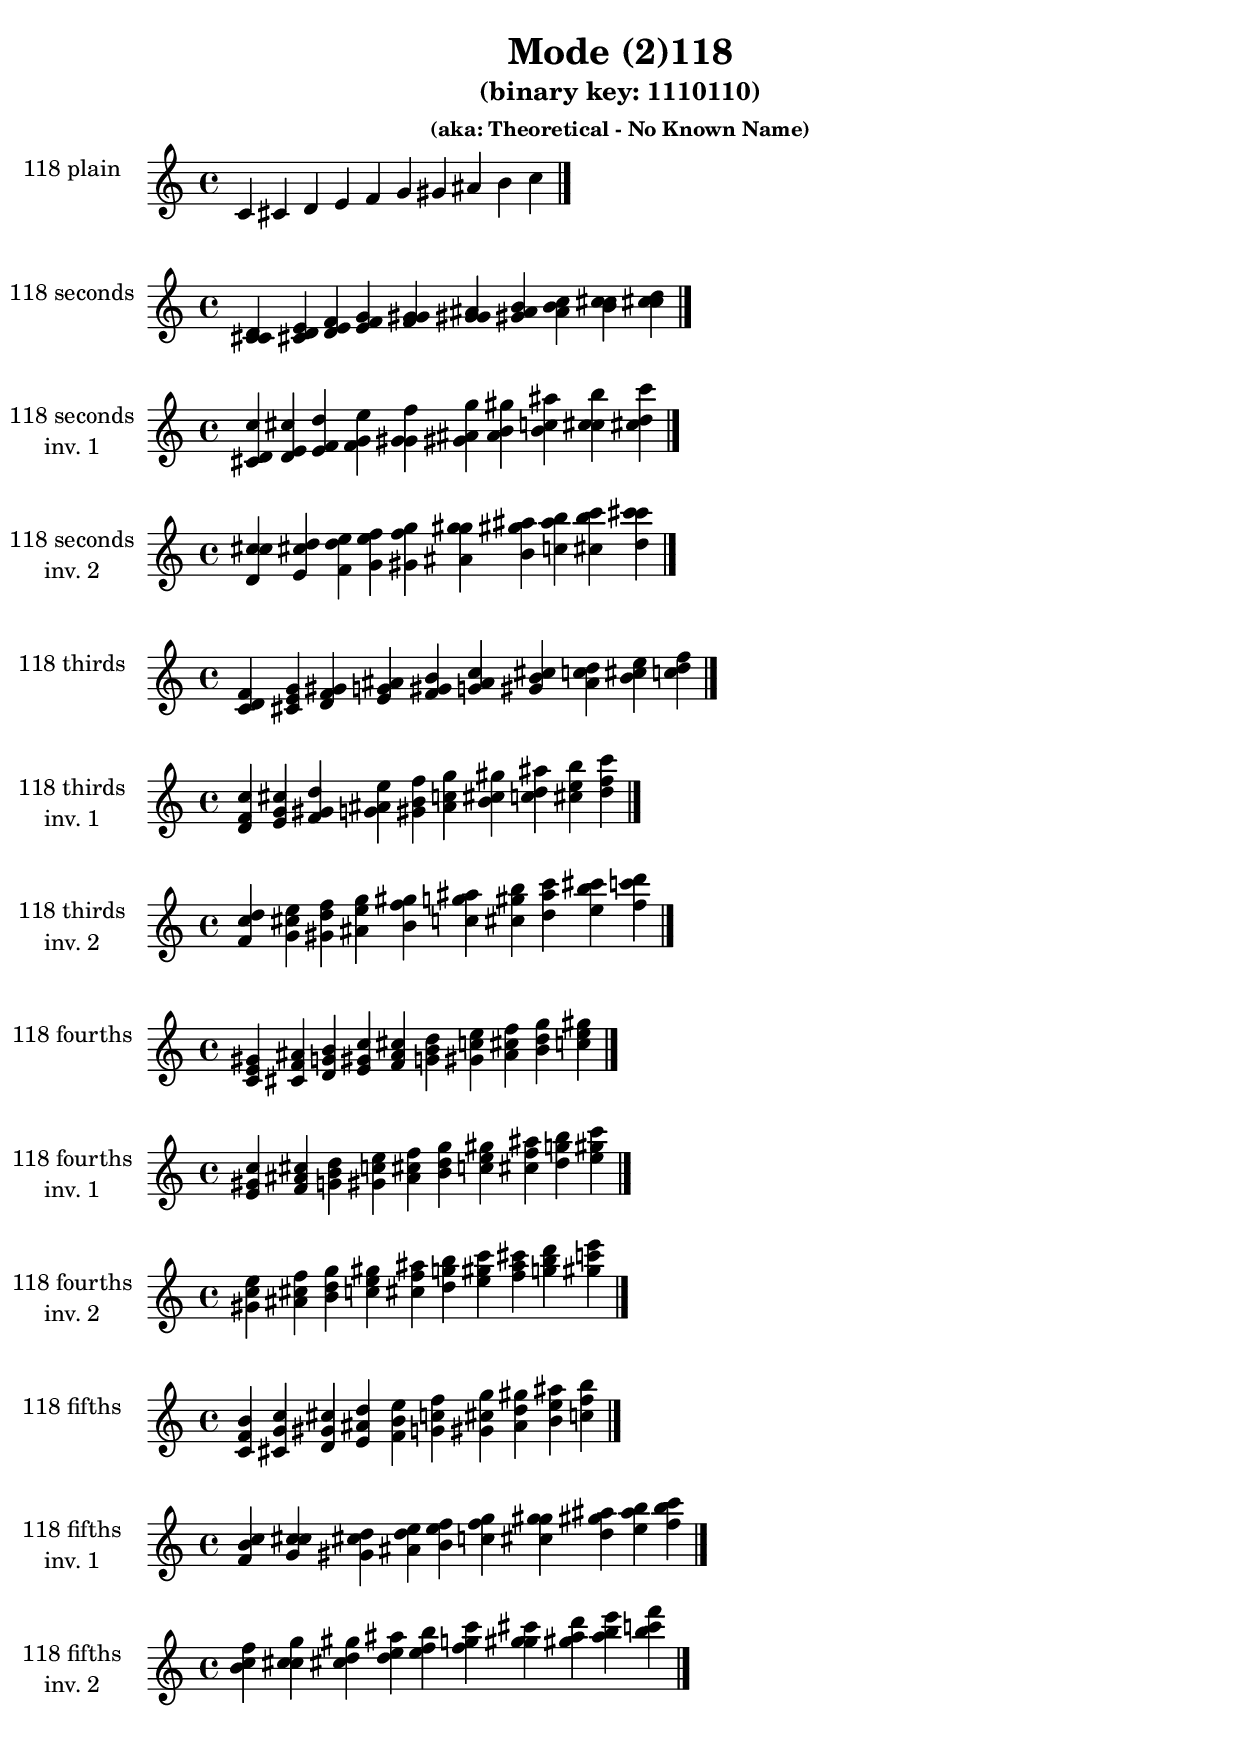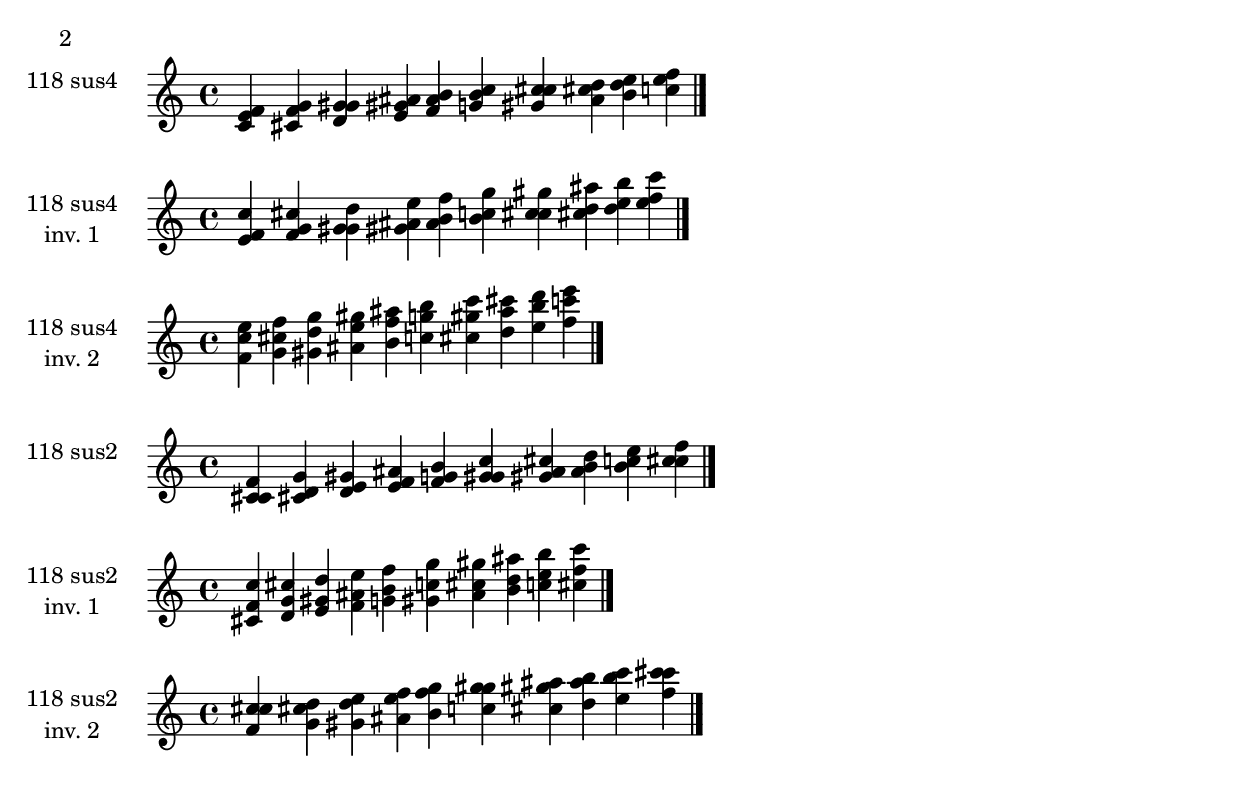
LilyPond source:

\version "2.19.0"

\header {
  title = "Mode (2)118"
  subtitle = "(binary key: 1110110)"
  subsubtitle = "(aka: Theoretical - No Known Name)"
 %% Remove default LilyPond tagline
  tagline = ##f
}

\paper {
  #(set-paper-size "a4")
}

global = {
  \key c \major
  \time 4/4
  \tempo 4=100
}

\book {
  \score {
    \new Staff \with {
      instrumentName =  \markup { \column {
         \hcenter-in #14 \line { 118 plain }
         \hcenter-in #14 \line {  } } }
      midiInstrument = "oboe"
    } { \accidentalStyle "default"
        \cadenzaOn c' cis' d' e' f' g' gis' ais' b' c''  \cadenzaOff \bar "|." }
    \layout { }
  }
  \score {
    \new Staff \with {
      instrumentName =  \markup { \column {
         \hcenter-in #14 \line { 118 seconds }
         \hcenter-in #14 \line {  } } }
      midiInstrument = "oboe"
    } { \accidentalStyle "default"
        \cadenzaOn <c' cis' d'> <cis' d' e'> <d' e' f'> <e' f' g'> <f' g' gis'> <g' gis' ais'> <gis' ais' b'> <ais' b' c''> <b' c'' cis''> <c'' cis'' d''>  \cadenzaOff \bar "|." }
    \layout { }
  }
  \score {
    \new Staff \with {
      instrumentName =  \markup { \column {
         \hcenter-in #14 \line { 118 seconds }
         \hcenter-in #14 \line { inv. 1 } } }
      midiInstrument = "oboe"
    } { \accidentalStyle "default"
        \cadenzaOn <cis' d' c''> <d' e' cis''> <e' f' d''> <f' g' e''> <g' gis' f''> <gis' ais' g''> <ais' b' gis''> <b' c'' ais''> <c'' cis'' b''> <cis'' d'' c'''>  \cadenzaOff \bar "|." }
    \layout { }
  }
  \score {
    \new Staff \with {
      instrumentName =  \markup { \column {
         \hcenter-in #14 \line { 118 seconds }
         \hcenter-in #14 \line { inv. 2 } } }
      midiInstrument = "oboe"
    } { \accidentalStyle "default"
        \cadenzaOn <d' c'' cis''> <e' cis'' d''> <f' d'' e''> <g' e'' f''> <gis' f'' g''> <ais' g'' gis''> <b' gis'' ais''> <c'' ais'' b''> <cis'' b'' c'''> <d'' c''' cis'''>  \cadenzaOff \bar "|." }
    \layout { }
  }
  \score {
    \new Staff \with {
      instrumentName =  \markup { \column {
         \hcenter-in #14 \line { 118 thirds }
         \hcenter-in #14 \line {  } } }
      midiInstrument = "oboe"
    } { \accidentalStyle "default"
        \cadenzaOn <c' d' f'> <cis' e' g'> <d' f' gis'> <e' g' ais'> <f' gis' b'> <g' ais' c''> <gis' b' cis''> <ais' c'' d''> <b' cis'' e''> <c'' d'' f''>  \cadenzaOff \bar "|." }
    \layout { }
  }
  \score {
    \new Staff \with {
      instrumentName =  \markup { \column {
         \hcenter-in #14 \line { 118 thirds }
         \hcenter-in #14 \line { inv. 1 } } }
      midiInstrument = "oboe"
    } { \accidentalStyle "default"
        \cadenzaOn <d' f' c''> <e' g' cis''> <f' gis' d''> <g' ais' e''> <gis' b' f''> <ais' c'' g''> <b' cis'' gis''> <c'' d'' ais''> <cis'' e'' b''> <d'' f'' c'''>  \cadenzaOff \bar "|." }
    \layout { }
  }
  \score {
    \new Staff \with {
      instrumentName =  \markup { \column {
         \hcenter-in #14 \line { 118 thirds }
         \hcenter-in #14 \line { inv. 2 } } }
      midiInstrument = "oboe"
    } { \accidentalStyle "default"
        \cadenzaOn <f' c'' d''> <g' cis'' e''> <gis' d'' f''> <ais' e'' g''> <b' f'' gis''> <c'' g'' ais''> <cis'' gis'' b''> <d'' ais'' c'''> <e'' b'' cis'''> <f'' c''' d'''>  \cadenzaOff \bar "|." }
    \layout { }
  }
  \score {
    \new Staff \with {
      instrumentName =  \markup { \column {
         \hcenter-in #14 \line { 118 fourths }
         \hcenter-in #14 \line {  } } }
      midiInstrument = "oboe"
    } { \accidentalStyle "default"
        \cadenzaOn <c' e' gis'> <cis' f' ais'> <d' g' b'> <e' gis' c''> <f' ais' cis''> <g' b' d''> <gis' c'' e''> <ais' cis'' f''> <b' d'' g''> <c'' e'' gis''>  \cadenzaOff \bar "|." }
    \layout { }
  }
  \score {
    \new Staff \with {
      instrumentName =  \markup { \column {
         \hcenter-in #14 \line { 118 fourths }
         \hcenter-in #14 \line { inv. 1 } } }
      midiInstrument = "oboe"
    } { \accidentalStyle "default"
        \cadenzaOn <e' gis' c''> <f' ais' cis''> <g' b' d''> <gis' c'' e''> <ais' cis'' f''> <b' d'' g''> <c'' e'' gis''> <cis'' f'' ais''> <d'' g'' b''> <e'' gis'' c'''>  \cadenzaOff \bar "|." }
    \layout { }
  }
  \score {
    \new Staff \with {
      instrumentName =  \markup { \column {
         \hcenter-in #14 \line { 118 fourths }
         \hcenter-in #14 \line { inv. 2 } } }
      midiInstrument = "oboe"
    } { \accidentalStyle "default"
        \cadenzaOn <gis' c'' e''> <ais' cis'' f''> <b' d'' g''> <c'' e'' gis''> <cis'' f'' ais''> <d'' g'' b''> <e'' gis'' c'''> <f'' ais'' cis'''> <g'' b'' d'''> <gis'' c''' e'''>  \cadenzaOff \bar "|." }
    \layout { }
  }
  \score {
    \new Staff \with {
      instrumentName =  \markup { \column {
         \hcenter-in #14 \line { 118 fifths }
         \hcenter-in #14 \line {  } } }
      midiInstrument = "oboe"
    } { \accidentalStyle "default"
        \cadenzaOn <c' f' b'> <cis' g' c''> <d' gis' cis''> <e' ais' d''> <f' b' e''> <g' c'' f''> <gis' cis'' g''> <ais' d'' gis''> <b' e'' ais''> <c'' f'' b''>  \cadenzaOff \bar "|." }
    \layout { }
  }
  \score {
    \new Staff \with {
      instrumentName =  \markup { \column {
         \hcenter-in #14 \line { 118 fifths }
         \hcenter-in #14 \line { inv. 1 } } }
      midiInstrument = "oboe"
    } { \accidentalStyle "default"
        \cadenzaOn <f' b' c''> <g' c'' cis''> <gis' cis'' d''> <ais' d'' e''> <b' e'' f''> <c'' f'' g''> <cis'' g'' gis''> <d'' gis'' ais''> <e'' ais'' b''> <f'' b'' c'''>  \cadenzaOff \bar "|." }
    \layout { }
  }
  \score {
    \new Staff \with {
      instrumentName =  \markup { \column {
         \hcenter-in #14 \line { 118 fifths }
         \hcenter-in #14 \line { inv. 2 } } }
      midiInstrument = "oboe"
    } { \accidentalStyle "default"
        \cadenzaOn <b' c'' f''> <c'' cis'' g''> <cis'' d'' gis''> <d'' e'' ais''> <e'' f'' b''> <f'' g'' c'''> <g'' gis'' cis'''> <gis'' ais'' d'''> <ais'' b'' e'''> <b'' c''' f'''>  \cadenzaOff \bar "|." }
    \layout { }
  }
  \score {
    \new Staff \with {
      instrumentName =  \markup { \column {
         \hcenter-in #14 \line { 118 sus4 }
         \hcenter-in #14 \line {  } } }
      midiInstrument = "oboe"
    } { \accidentalStyle "default"
        \cadenzaOn <c' e' f'> <cis' f' g'> <d' g' gis'> <e' gis' ais'> <f' ais' b'> <g' b' c''> <gis' c'' cis''> <ais' cis'' d''> <b' d'' e''> <c'' e'' f''>  \cadenzaOff \bar "|." }
    \layout { }
  }
  \score {
    \new Staff \with {
      instrumentName =  \markup { \column {
         \hcenter-in #14 \line { 118 sus4 }
         \hcenter-in #14 \line { inv. 1 } } }
      midiInstrument = "oboe"
    } { \accidentalStyle "default"
        \cadenzaOn <e' f' c''> <f' g' cis''> <g' gis' d''> <gis' ais' e''> <ais' b' f''> <b' c'' g''> <c'' cis'' gis''> <cis'' d'' ais''> <d'' e'' b''> <e'' f'' c'''>  \cadenzaOff \bar "|." }
    \layout { }
  }
  \score {
    \new Staff \with {
      instrumentName =  \markup { \column {
         \hcenter-in #14 \line { 118 sus4 }
         \hcenter-in #14 \line { inv. 2 } } }
      midiInstrument = "oboe"
    } { \accidentalStyle "default"
        \cadenzaOn <f' c'' e''> <g' cis'' f''> <gis' d'' g''> <ais' e'' gis''> <b' f'' ais''> <c'' g'' b''> <cis'' gis'' c'''> <d'' ais'' cis'''> <e'' b'' d'''> <f'' c''' e'''>  \cadenzaOff \bar "|." }
    \layout { }
  }
  \score {
    \new Staff \with {
      instrumentName =  \markup { \column {
         \hcenter-in #14 \line { 118 sus2 }
         \hcenter-in #14 \line {  } } }
      midiInstrument = "oboe"
    } { \accidentalStyle "default"
        \cadenzaOn <c' cis' f'> <cis' d' g'> <d' e' gis'> <e' f' ais'> <f' g' b'> <g' gis' c''> <gis' ais' cis''> <ais' b' d''> <b' c'' e''> <c'' cis'' f''>  \cadenzaOff \bar "|." }
    \layout { }
  }
  \score {
    \new Staff \with {
      instrumentName =  \markup { \column {
         \hcenter-in #14 \line { 118 sus2 }
         \hcenter-in #14 \line { inv. 1 } } }
      midiInstrument = "oboe"
    } { \accidentalStyle "default"
        \cadenzaOn <cis' f' c''> <d' g' cis''> <e' gis' d''> <f' ais' e''> <g' b' f''> <gis' c'' g''> <ais' cis'' gis''> <b' d'' ais''> <c'' e'' b''> <cis'' f'' c'''>  \cadenzaOff \bar "|." }
    \layout { }
  }
  \score {
    \new Staff \with {
      instrumentName =  \markup { \column {
         \hcenter-in #14 \line { 118 sus2 }
         \hcenter-in #14 \line { inv. 2 } } }
      midiInstrument = "oboe"
    } { \accidentalStyle "default"
        \cadenzaOn <f' c'' cis''> <g' cis'' d''> <gis' d'' e''> <ais' e'' f''> <b' f'' g''> <c'' g'' gis''> <cis'' gis'' ais''> <d'' ais'' b''> <e'' b'' c'''> <f'' c''' cis'''>  \cadenzaOff \bar "|." }
    \layout { }
  }
}

\book {
  \bookOutputSuffix "plain_"
  \score {
    \new Staff \with {
      instrumentName =  \markup { \column {
         \hcenter-in #14 \line { 118 plain }
         \hcenter-in #14 \line {  } } }
      midiInstrument = "oboe"
    } { \accidentalStyle "default"
        \cadenzaOn c' cis' d' e' f' g' gis' ais' b' c''  \cadenzaOff \bar "|." }
    \midi { }
  }
}
\book {
  \bookOutputSuffix "seconds_"
  \score {
    \new Staff \with {
      instrumentName =  \markup { \column {
         \hcenter-in #14 \line { 118 seconds }
         \hcenter-in #14 \line {  } } }
      midiInstrument = "oboe"
    } { \accidentalStyle "default"
        \cadenzaOn <c' cis' d'> <cis' d' e'> <d' e' f'> <e' f' g'> <f' g' gis'> <g' gis' ais'> <gis' ais' b'> <ais' b' c''> <b' c'' cis''> <c'' cis'' d''>  \cadenzaOff \bar "|." }
    \midi { }
  }
}
\book {
  \bookOutputSuffix "seconds_inv. 1"
  \score {
    \new Staff \with {
      instrumentName =  \markup { \column {
         \hcenter-in #14 \line { 118 seconds }
         \hcenter-in #14 \line { inv. 1 } } }
      midiInstrument = "oboe"
    } { \accidentalStyle "default"
        \cadenzaOn <cis' d' c''> <d' e' cis''> <e' f' d''> <f' g' e''> <g' gis' f''> <gis' ais' g''> <ais' b' gis''> <b' c'' ais''> <c'' cis'' b''> <cis'' d'' c'''>  \cadenzaOff \bar "|." }
    \midi { }
  }
}
\book {
  \bookOutputSuffix "seconds_inv. 2"
  \score {
    \new Staff \with {
      instrumentName =  \markup { \column {
         \hcenter-in #14 \line { 118 seconds }
         \hcenter-in #14 \line { inv. 2 } } }
      midiInstrument = "oboe"
    } { \accidentalStyle "default"
        \cadenzaOn <d' c'' cis''> <e' cis'' d''> <f' d'' e''> <g' e'' f''> <gis' f'' g''> <ais' g'' gis''> <b' gis'' ais''> <c'' ais'' b''> <cis'' b'' c'''> <d'' c''' cis'''>  \cadenzaOff \bar "|." }
    \midi { }
  }
}
\book {
  \bookOutputSuffix "thirds_"
  \score {
    \new Staff \with {
      instrumentName =  \markup { \column {
         \hcenter-in #14 \line { 118 thirds }
         \hcenter-in #14 \line {  } } }
      midiInstrument = "oboe"
    } { \accidentalStyle "default"
        \cadenzaOn <c' d' f'> <cis' e' g'> <d' f' gis'> <e' g' ais'> <f' gis' b'> <g' ais' c''> <gis' b' cis''> <ais' c'' d''> <b' cis'' e''> <c'' d'' f''>  \cadenzaOff \bar "|." }
    \midi { }
  }
}
\book {
  \bookOutputSuffix "thirds_inv. 1"
  \score {
    \new Staff \with {
      instrumentName =  \markup { \column {
         \hcenter-in #14 \line { 118 thirds }
         \hcenter-in #14 \line { inv. 1 } } }
      midiInstrument = "oboe"
    } { \accidentalStyle "default"
        \cadenzaOn <d' f' c''> <e' g' cis''> <f' gis' d''> <g' ais' e''> <gis' b' f''> <ais' c'' g''> <b' cis'' gis''> <c'' d'' ais''> <cis'' e'' b''> <d'' f'' c'''>  \cadenzaOff \bar "|." }
    \midi { }
  }
}
\book {
  \bookOutputSuffix "thirds_inv. 2"
  \score {
    \new Staff \with {
      instrumentName =  \markup { \column {
         \hcenter-in #14 \line { 118 thirds }
         \hcenter-in #14 \line { inv. 2 } } }
      midiInstrument = "oboe"
    } { \accidentalStyle "default"
        \cadenzaOn <f' c'' d''> <g' cis'' e''> <gis' d'' f''> <ais' e'' g''> <b' f'' gis''> <c'' g'' ais''> <cis'' gis'' b''> <d'' ais'' c'''> <e'' b'' cis'''> <f'' c''' d'''>  \cadenzaOff \bar "|." }
    \midi { }
  }
}
\book {
  \bookOutputSuffix "fourths_"
  \score {
    \new Staff \with {
      instrumentName =  \markup { \column {
         \hcenter-in #14 \line { 118 fourths }
         \hcenter-in #14 \line {  } } }
      midiInstrument = "oboe"
    } { \accidentalStyle "default"
        \cadenzaOn <c' e' gis'> <cis' f' ais'> <d' g' b'> <e' gis' c''> <f' ais' cis''> <g' b' d''> <gis' c'' e''> <ais' cis'' f''> <b' d'' g''> <c'' e'' gis''>  \cadenzaOff \bar "|." }
    \midi { }
  }
}
\book {
  \bookOutputSuffix "fourths_inv. 1"
  \score {
    \new Staff \with {
      instrumentName =  \markup { \column {
         \hcenter-in #14 \line { 118 fourths }
         \hcenter-in #14 \line { inv. 1 } } }
      midiInstrument = "oboe"
    } { \accidentalStyle "default"
        \cadenzaOn <e' gis' c''> <f' ais' cis''> <g' b' d''> <gis' c'' e''> <ais' cis'' f''> <b' d'' g''> <c'' e'' gis''> <cis'' f'' ais''> <d'' g'' b''> <e'' gis'' c'''>  \cadenzaOff \bar "|." }
    \midi { }
  }
}
\book {
  \bookOutputSuffix "fourths_inv. 2"
  \score {
    \new Staff \with {
      instrumentName =  \markup { \column {
         \hcenter-in #14 \line { 118 fourths }
         \hcenter-in #14 \line { inv. 2 } } }
      midiInstrument = "oboe"
    } { \accidentalStyle "default"
        \cadenzaOn <gis' c'' e''> <ais' cis'' f''> <b' d'' g''> <c'' e'' gis''> <cis'' f'' ais''> <d'' g'' b''> <e'' gis'' c'''> <f'' ais'' cis'''> <g'' b'' d'''> <gis'' c''' e'''>  \cadenzaOff \bar "|." }
    \midi { }
  }
}
\book {
  \bookOutputSuffix "fifths_"
  \score {
    \new Staff \with {
      instrumentName =  \markup { \column {
         \hcenter-in #14 \line { 118 fifths }
         \hcenter-in #14 \line {  } } }
      midiInstrument = "oboe"
    } { \accidentalStyle "default"
        \cadenzaOn <c' f' b'> <cis' g' c''> <d' gis' cis''> <e' ais' d''> <f' b' e''> <g' c'' f''> <gis' cis'' g''> <ais' d'' gis''> <b' e'' ais''> <c'' f'' b''>  \cadenzaOff \bar "|." }
    \midi { }
  }
}
\book {
  \bookOutputSuffix "fifths_inv. 1"
  \score {
    \new Staff \with {
      instrumentName =  \markup { \column {
         \hcenter-in #14 \line { 118 fifths }
         \hcenter-in #14 \line { inv. 1 } } }
      midiInstrument = "oboe"
    } { \accidentalStyle "default"
        \cadenzaOn <f' b' c''> <g' c'' cis''> <gis' cis'' d''> <ais' d'' e''> <b' e'' f''> <c'' f'' g''> <cis'' g'' gis''> <d'' gis'' ais''> <e'' ais'' b''> <f'' b'' c'''>  \cadenzaOff \bar "|." }
    \midi { }
  }
}
\book {
  \bookOutputSuffix "fifths_inv. 2"
  \score {
    \new Staff \with {
      instrumentName =  \markup { \column {
         \hcenter-in #14 \line { 118 fifths }
         \hcenter-in #14 \line { inv. 2 } } }
      midiInstrument = "oboe"
    } { \accidentalStyle "default"
        \cadenzaOn <b' c'' f''> <c'' cis'' g''> <cis'' d'' gis''> <d'' e'' ais''> <e'' f'' b''> <f'' g'' c'''> <g'' gis'' cis'''> <gis'' ais'' d'''> <ais'' b'' e'''> <b'' c''' f'''>  \cadenzaOff \bar "|." }
    \midi { }
  }
}
\book {
  \bookOutputSuffix "sus4_"
  \score {
    \new Staff \with {
      instrumentName =  \markup { \column {
         \hcenter-in #14 \line { 118 sus4 }
         \hcenter-in #14 \line {  } } }
      midiInstrument = "oboe"
    } { \accidentalStyle "default"
        \cadenzaOn <c' e' f'> <cis' f' g'> <d' g' gis'> <e' gis' ais'> <f' ais' b'> <g' b' c''> <gis' c'' cis''> <ais' cis'' d''> <b' d'' e''> <c'' e'' f''>  \cadenzaOff \bar "|." }
    \midi { }
  }
}
\book {
  \bookOutputSuffix "sus4_inv. 1"
  \score {
    \new Staff \with {
      instrumentName =  \markup { \column {
         \hcenter-in #14 \line { 118 sus4 }
         \hcenter-in #14 \line { inv. 1 } } }
      midiInstrument = "oboe"
    } { \accidentalStyle "default"
        \cadenzaOn <e' f' c''> <f' g' cis''> <g' gis' d''> <gis' ais' e''> <ais' b' f''> <b' c'' g''> <c'' cis'' gis''> <cis'' d'' ais''> <d'' e'' b''> <e'' f'' c'''>  \cadenzaOff \bar "|." }
    \midi { }
  }
}
\book {
  \bookOutputSuffix "sus4_inv. 2"
  \score {
    \new Staff \with {
      instrumentName =  \markup { \column {
         \hcenter-in #14 \line { 118 sus4 }
         \hcenter-in #14 \line { inv. 2 } } }
      midiInstrument = "oboe"
    } { \accidentalStyle "default"
        \cadenzaOn <f' c'' e''> <g' cis'' f''> <gis' d'' g''> <ais' e'' gis''> <b' f'' ais''> <c'' g'' b''> <cis'' gis'' c'''> <d'' ais'' cis'''> <e'' b'' d'''> <f'' c''' e'''>  \cadenzaOff \bar "|." }
    \midi { }
  }
}
\book {
  \bookOutputSuffix "sus2_"
  \score {
    \new Staff \with {
      instrumentName =  \markup { \column {
         \hcenter-in #14 \line { 118 sus2 }
         \hcenter-in #14 \line {  } } }
      midiInstrument = "oboe"
    } { \accidentalStyle "default"
        \cadenzaOn <c' cis' f'> <cis' d' g'> <d' e' gis'> <e' f' ais'> <f' g' b'> <g' gis' c''> <gis' ais' cis''> <ais' b' d''> <b' c'' e''> <c'' cis'' f''>  \cadenzaOff \bar "|." }
    \midi { }
  }
}
\book {
  \bookOutputSuffix "sus2_inv. 1"
  \score {
    \new Staff \with {
      instrumentName =  \markup { \column {
         \hcenter-in #14 \line { 118 sus2 }
         \hcenter-in #14 \line { inv. 1 } } }
      midiInstrument = "oboe"
    } { \accidentalStyle "default"
        \cadenzaOn <cis' f' c''> <d' g' cis''> <e' gis' d''> <f' ais' e''> <g' b' f''> <gis' c'' g''> <ais' cis'' gis''> <b' d'' ais''> <c'' e'' b''> <cis'' f'' c'''>  \cadenzaOff \bar "|." }
    \midi { }
  }
}
\book {
  \bookOutputSuffix "sus2_inv. 2"
  \score {
    \new Staff \with {
      instrumentName =  \markup { \column {
         \hcenter-in #14 \line { 118 sus2 }
         \hcenter-in #14 \line { inv. 2 } } }
      midiInstrument = "oboe"
    } { \accidentalStyle "default"
        \cadenzaOn <f' c'' cis''> <g' cis'' d''> <gis' d'' e''> <ais' e'' f''> <b' f'' g''> <c'' g'' gis''> <cis'' gis'' ais''> <d'' ais'' b''> <e'' b'' c'''> <f'' c''' cis'''>  \cadenzaOff \bar "|." }
    \midi { }
  }
}
